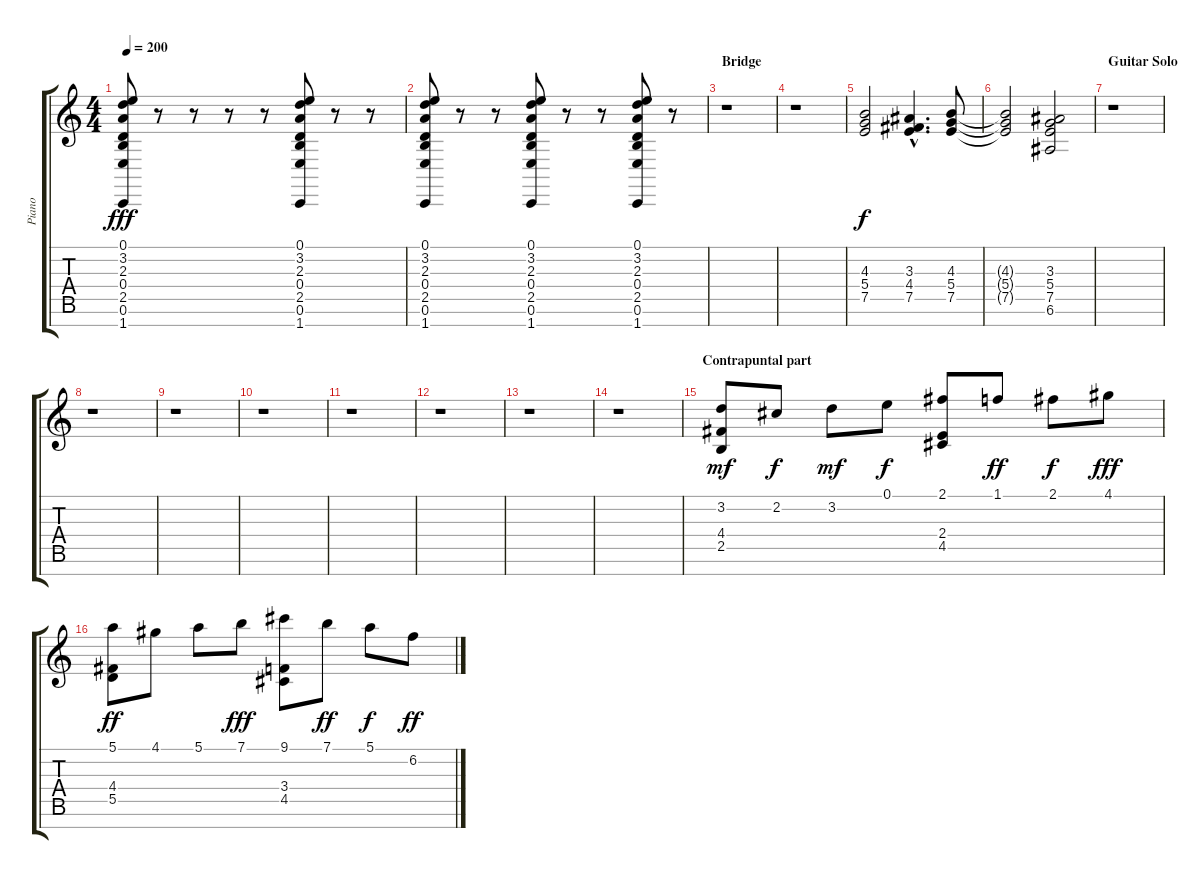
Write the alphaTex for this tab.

\track ("Piano" "Piano") {instrument acousticgrandpiano}
\staff {score tabs}
\tuning (E5 B4 G4 D4 A3 E3 B1) {hide}
\ts (4 4)
\tempo 200
\clef g2
\ks c
(0.1 3.2 2.3 0.4 2.5 0.6 1.7).8{dy fff} r.8 r.8 r.8 r.8 (0.1 3.2 2.3 0.4 2.5 0.6 1.7).8 r.8 r.8 |
(0.1 3.2 2.3 0.4 2.5 0.6 1.7).8 r.8 r.8 (0.1 3.2 2.3 0.4 2.5 0.6 1.7).8 r.8 r.8 (0.1 3.2 2.3 0.4 2.5 0.6 1.7).8 r.8 |
\section ("" "Bridge")
r.1 |
r.1 |
(4.3 5.4 7.5).2{dy f} (3.3{hac} 4.4{hac} 7.5{hac}).4{d} (4.3 5.4 7.5).8 |
(4.3{t} 5.4{t} 7.5{t}).2 (3.3 5.4 7.5 6.6).2 |
\section ("" "Guitar Solo")
r.1 |
r.1 |
r.1 |
r.1 |
r.1 |
r.1 |
r.1 |
r.1 |
\section ("" "Contrapuntal part")
(3.2 4.4 2.5).8{dy mf} 2.2.8{dy f} 3.2.8{dy mf} 0.1.8{dy f} (2.1 2.4 4.5).8 1.1.8{dy ff} 2.1.8{dy f} 4.1.8{dy fff} |
(5.1 4.4 5.5).8{dy ff} 4.1.8 5.1.8 7.1.8{dy fff} (9.1 3.4 4.5).8 7.1.8{dy ff} 5.1.8{dy f} 6.2.8{dy ff}
